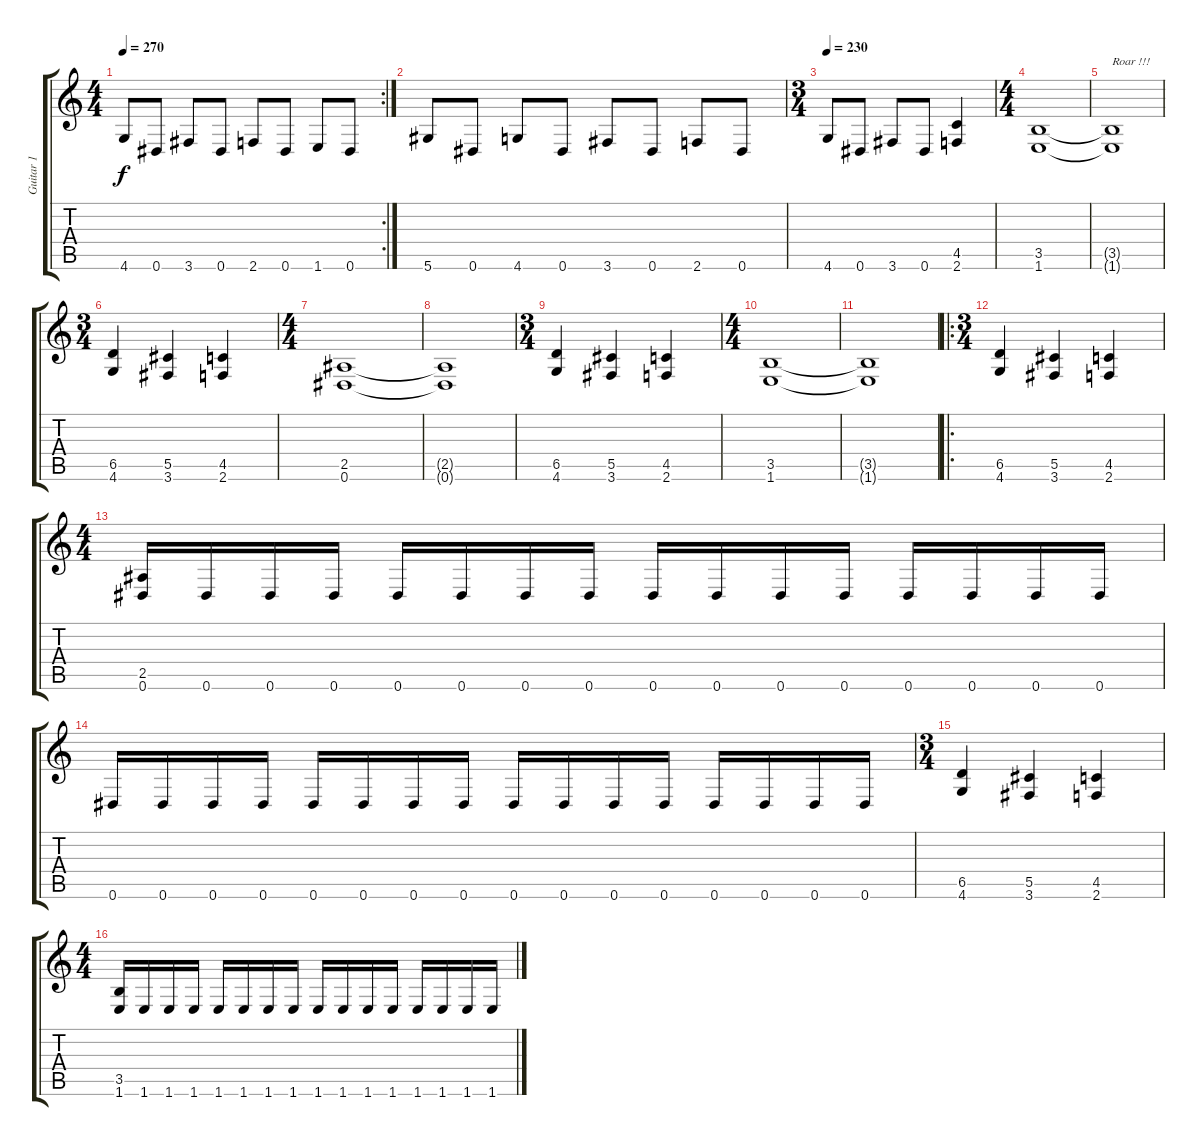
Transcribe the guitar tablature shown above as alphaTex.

\track ("Guitar 1" "Guitar 1") {instrument distortionguitar}
\staff {score tabs}
\tuning (Eb4 Bb3 Gb3 Db3 Ab2 Eb2) {hide}
\rc 2
\ts (4 4)
\tempo 270
\clef g2
\ks c
4.6.8{dy f} 0.6.8 3.6.8 0.6.8 2.6.8 0.6.8 1.6.8 0.6.8 |
5.6.8 0.6.8 4.6.8 0.6.8 3.6.8 0.6.8 2.6.8 0.6.8 |
\ts (3 4)
\tempo 230
4.6.8 0.6.8 3.6.8 0.6.8 (4.5 2.6).4 |
\ts (4 4)
(3.5 1.6).1 |
(3.5{t} 1.6{t}).1{txt "Roar !!!"} |
\ts (3 4)
(6.5 4.6).4 (5.5 3.6).4 (4.5 2.6).4 |
\ts (4 4)
(2.5 0.6).1 |
(2.5{t} 0.6{t}).1 |
\ts (3 4)
(6.5 4.6).4 (5.5 3.6).4 (4.5 2.6).4 |
\ts (4 4)
(3.5 1.6).1 |
(3.5{t} 1.6{t}).1 |
\ro
\ts (3 4)
(6.5 4.6).4 (5.5 3.6).4 (4.5 2.6).4 |
\ts (4 4)
(2.5 0.6).16 0.6.16 0.6.16 0.6.16 0.6.16 0.6.16 0.6.16 0.6.16 0.6.16 0.6.16 0.6.16 0.6.16 0.6.16 0.6.16 0.6.16 0.6.16 |
0.6.16 0.6.16 0.6.16 0.6.16 0.6.16 0.6.16 0.6.16 0.6.16 0.6.16 0.6.16 0.6.16 0.6.16 0.6.16 0.6.16 0.6.16 0.6.16 |
\ts (3 4)
(6.5 4.6).4 (5.5 3.6).4 (4.5 2.6).4 |
\ts (4 4)
(3.5 1.6).16 1.6.16 1.6.16 1.6.16 1.6.16 1.6.16 1.6.16 1.6.16 1.6.16 1.6.16 1.6.16 1.6.16 1.6.16 1.6.16 1.6.16 1.6.16
